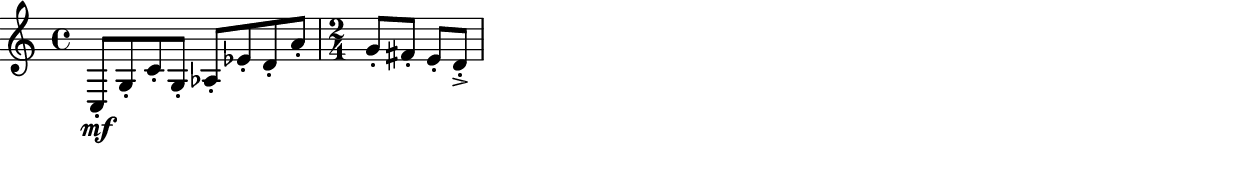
%%% Generated by music-score %%%
\include "lilypond-book-preamble.ly"
\paper {
  #(define dump-extents #t)

  indent = 0\mm
  line-width = 210\mm - 2.0 * 0.4\in
  ragged-right = ##t
  force-assignment = #""
  line-width = #(- line-width (* mm  3.000000))
}
\header {
  title = ""
  composer = ""
}
\layout {
}

<<
    \new Staff {   \set Staff.instrumentName = "" \set Staff.shortInstrumentName = "" \clef treble \time 4/4 c8-\mf-. g8-. c'8-. g8-. aes8-. ees'8-. d'8-. a'8-. \time 2/4 g'8-. fis'8-. e'8-. d'8-.->
               }
>>